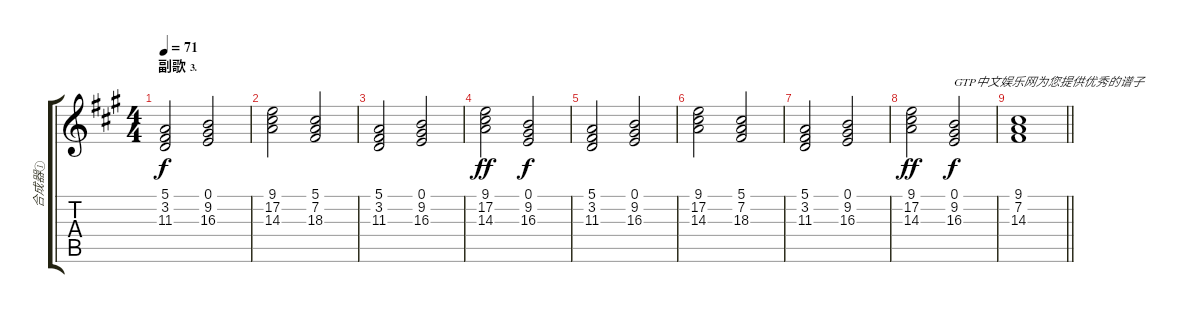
\track ("合成器①" "合成器①") {instrument stringensemble2}
\staff {score tabs}
\tuning (E4 B3 G3 D3 A2 E2) {hide}
\ts (4 4)
\section ("" "副歌⒊")
\tempo 71
\clef g2
\ks a
(5.1 3.2 11.3).2{dy f} (0.1 9.2 16.3).2 |
(9.1 17.2 14.3).2 (5.1 7.2 18.3).2 |
(5.1 3.2 11.3).2 (0.1 9.2 16.3).2 |
(9.1 17.2 14.3).2{dy ff} (0.1 9.2 16.3).2{dy f} |
(5.1 3.2 11.3).2 (0.1 9.2 16.3).2 |
(9.1 17.2 14.3).2 (5.1 7.2 18.3).2 |
(5.1 3.2 11.3).2 (0.1 9.2 16.3).2 |
(9.1 17.2 14.3).2{dy ff} (0.1 9.2 16.3).2{txt "GTP中文娱乐网为您提供优秀的谱子" dy f} |
\barLineRight lightlight
(9.1 7.2 14.3).1
